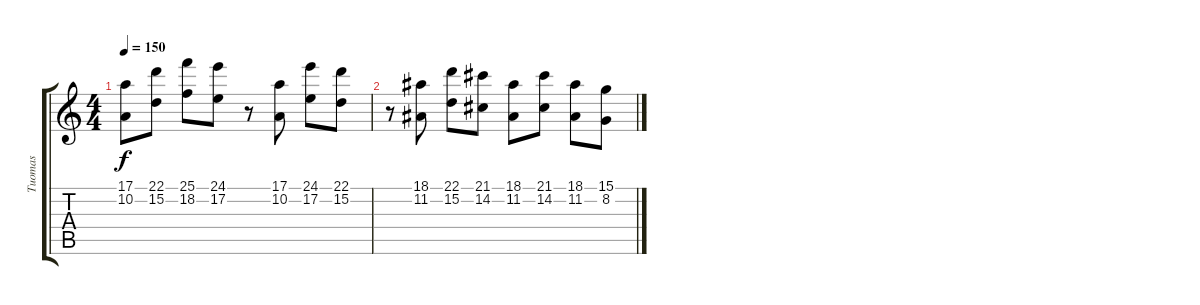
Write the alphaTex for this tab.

\track ("Tuomas" "Tuomas") {instrument stringensemble1}
\staff {score tabs}
\tuning (E4 B3 G3 D3 A2 E2) {hide}
\ts (4 4)
\tempo 150
\clef g2
\ks c
(17.1 10.2).8{dy f} (22.1 15.2).8 (25.1 18.2).8 (24.1 17.2).8 r.8 (17.1 10.2).8 (24.1 17.2).8 (22.1 15.2).8 |
r.8 (18.1 11.2).8 (22.1 15.2).8 (21.1 14.2).8 (18.1 11.2).8 (21.1 14.2).8 (18.1 11.2).8 (15.1 8.2).8
